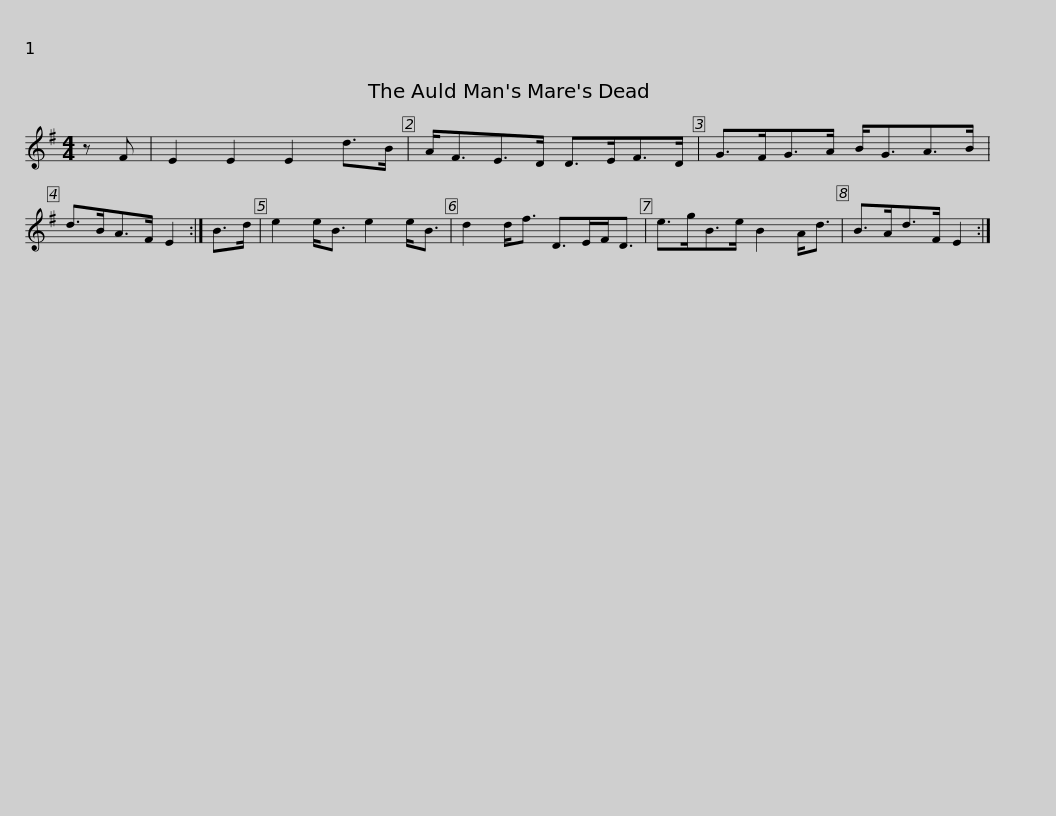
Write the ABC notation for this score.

X:1
L:1/8
M:4/4
I:linebreak $
K:Emin
V:1 treble
V:1
 z F | E2 E2 E2 d>B | A<FE>D D>EF>D | G>FG>A B<GA>B | d>BA>F E2 :| %5
 B>d | e2 e<B e2 e<B |$ d2 d<f D>EF<D | e>gB>e B2 A<d | B>Ad>F E2 :| %10
